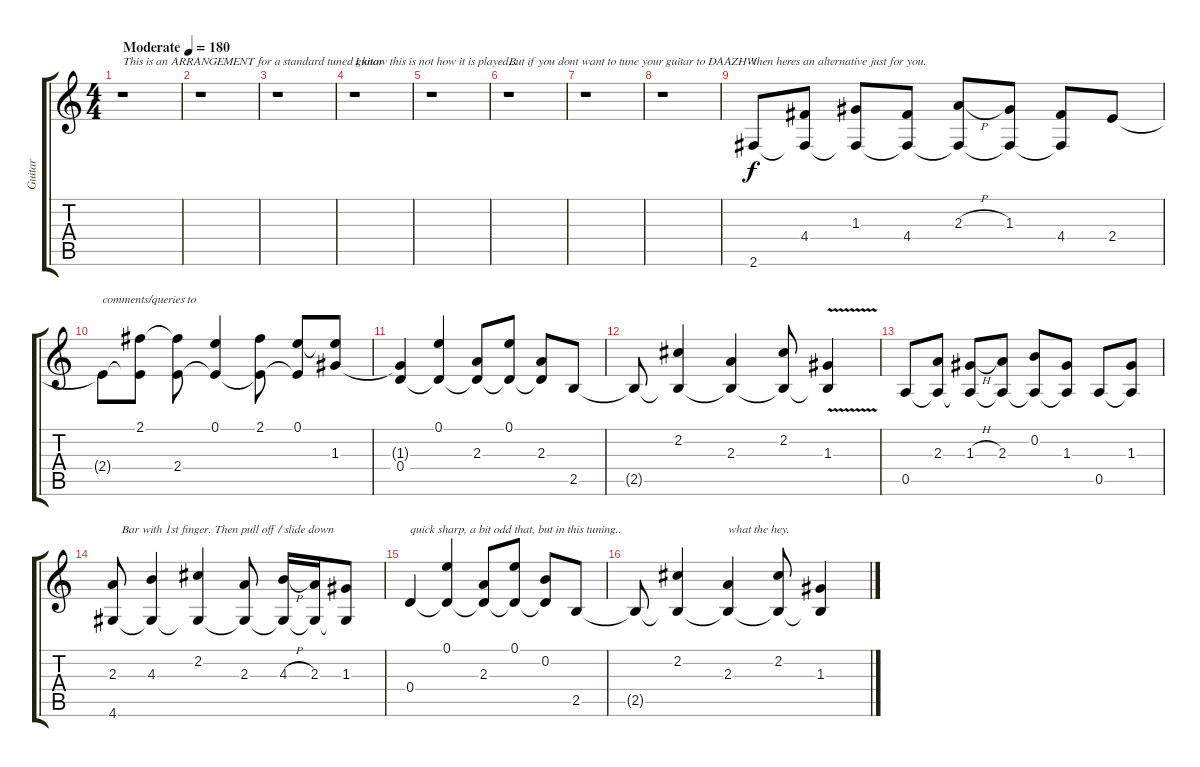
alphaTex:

\track ("Guitar" "Guitar") {instrument acousticguitarsteel}
\staff {score tabs}
\tuning (E4 B3 G3 D3 A2 E2) {hide}
\ts (4 4)
\tempo (180 "Moderate")
\clef g2
\ks c
r.1{txt "This is an ARRANGEMENT for a standard tuned guitar" dy f instrument acousticguitarsteel} |
r.1 |
r.1 |
r.1{txt "I know this is not how it is played..."} |
r.1 |
r.1{txt "But if you dont want to tune your guitar to DAAZHW"} |
r.1 |
r.1 |
2.6.8{txt "then heres an alternative just for you."} (4.4 2.6{t}).8 (1.3 2.6{t}).8 (4.4 2.6{t}).8 (2.3{h} 2.6{t}).8 (1.3 2.6{t}).8 (4.4 2.6{t}).8 2.4.8 |
2.4{t}.8{txt "comments/queries to"} (2.1 2.4{t}).8 (2.1{t} 2.4).8 (0.1 2.4{t}).4 (2.1 2.4{t}).8 (0.1 2.4{t}).8 (0.1{t} 1.3).8 |
(1.3{t} 0.4).4 (0.1 0.4{t}).4 (2.3 0.4{t}).8 (0.1 0.4{t}).8 (2.3 0.4{t}).8 2.5.8 |
2.5{t}.8 (2.2 2.5{t}).4 (2.3 2.5{t}).4 (2.2 2.5{t}).8 (1.3{v} 2.5{t}).4 |
0.5.8 (2.3 0.5{t}).8 (1.3{h} 0.5{t}).8 (2.3 0.5{t}).8 (0.2 0.5{t}).8 (1.3 0.5{t}).8 0.5.8 (1.3 0.5{t}).8 |
(2.3 4.6).8{txt "   Bar with 1st finger. Then pull off / slide down"} (4.3 4.6{t}).4 (2.2 4.6{t}).4 (2.3 4.6{t}).8 (4.3{h} 4.6{t}).16 (2.3 4.6{t}).16 (1.3 4.6{t}).8 |
0.4.4{txt "quick sharp, a bit odd that, but in this tuning.."} (0.1 0.4{t}).4 (2.3 0.4{t}).8 (0.1 0.4{t}).8 (0.2 0.4{t}).8 2.5.8 |
2.5{t}.8 (2.2 2.5{t}).4 (2.3 2.5{t}).4{txt "what the hey."} (2.2 2.5{t}).8 (1.3 2.5{t}).4
